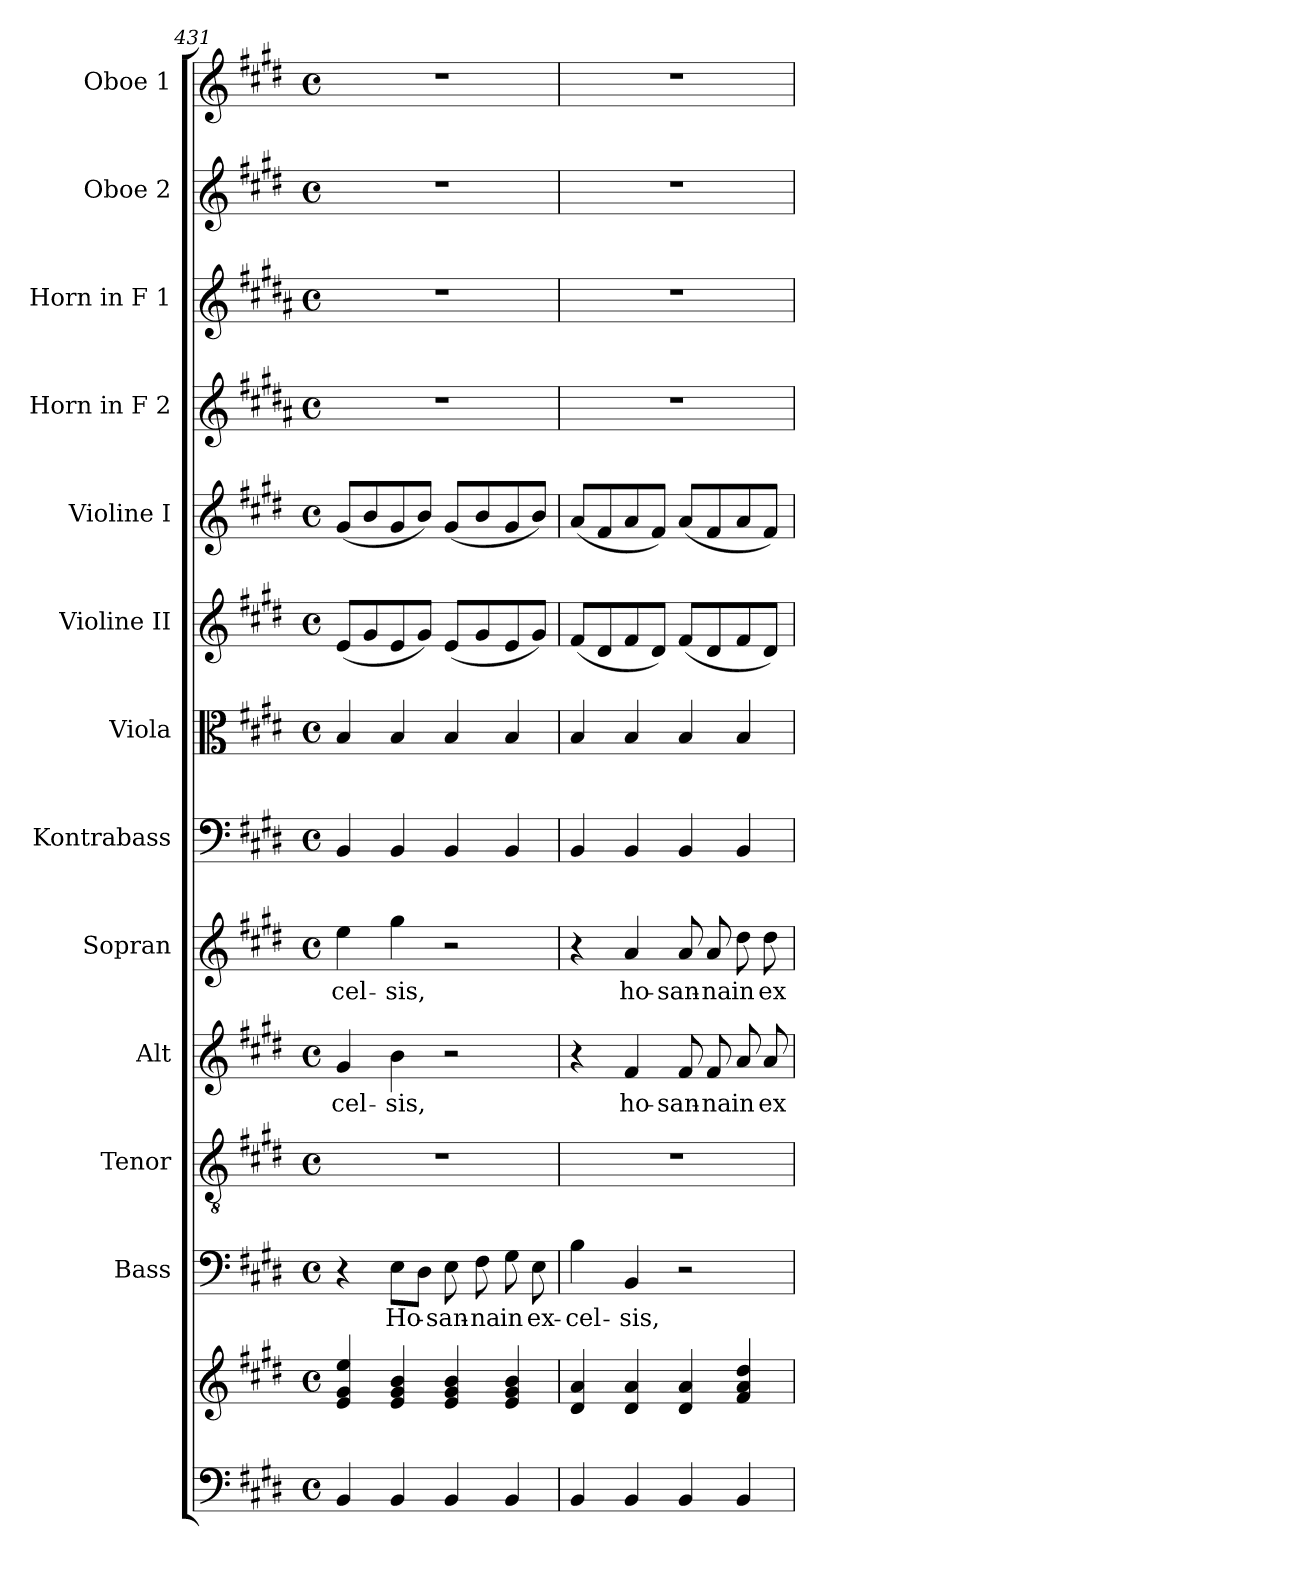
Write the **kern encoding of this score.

**kern	**kern	**kern	**text	**kern	**kern	**text	**kern	**text	**kern	**kern	**kern	**kern	**kern	**kern	**kern	**kern
*part13	*part13	*part12	*part12	*part11	*part10	*part10	*part9	*part9	*part8	*part7	*part6	*part5	*part4	*part3	*part2	*part1
*staff14	*staff13	*staff12	*staff12	*staff11	*staff10	*staff10	*staff9	*staff9	*staff8	*staff7	*staff6	*staff5	*staff4	*staff3	*staff2	*staff1
*	*	*I"Bass	*	*I"Tenor	*I"Alt	*	*I"Sopran	*	*I"Kontrabass	*I"Viola	*I"Violine II	*I"Violine I	*I"Horn in F 2	*I"Horn in F 1	*I"Oboe 2	*I"Oboe 1
*	*	*I'B.	*	*I'T.	*I'A.	*	*I'S.	*	*I'Kb.	*I'Vla.	*I'Vl. II	*I'Vl. I	*	*	*I'Ob.. 2	*I'Ob. 1
*clefF4	*clefG2	*clefF4	*	*clefGv2	*clefG2	*	*clefG2	*	*clefF4	*clefC3	*clefG2	*clefG2	*clefG2	*clefG2	*clefG2	*clefG2
*	*	*	*	*	*	*	*	*	*ITrd7c12	*	*	*	*ITrd4c7	*ITrd4c7	*	*
*k[f#c#g#d#]	*k[f#c#g#d#]	*k[f#c#g#d#]	*	*k[f#c#g#d#]	*k[f#c#g#d#]	*	*k[f#c#g#d#]	*	*k[f#c#g#d#]	*k[f#c#g#d#]	*k[f#c#g#d#]	*k[f#c#g#d#]	*k[f#c#g#d#]	*k[f#c#g#d#]	*k[f#c#g#d#]	*k[f#c#g#d#]
*E:	*E:	*E:	*	*E:	*E:	*	*E:	*	*E:	*E:	*E:	*E:	*E:	*E:	*E:	*E:
*M4/4	*M4/4	*M4/4	*	*M4/4	*M4/4	*	*M4/4	*	*M4/4	*M4/4	*M4/4	*M4/4	*M4/4	*M4/4	*M4/4	*M4/4
*met(c)	*met(c)	*met(c)	*	*met(c)	*met(c)	*	*met(c)	*	*met(c)	*met(c)	*met(c)	*met(c)	*met(c)	*met(c)	*met(c)	*met(c)
=431	=431	=431	=431	=431	=431	=431	=431	=431	=431	=431	=431	=431	=431	=431	=431	=431
!	!	!	!	!	!	!LO:LY:b	!	!LO:LY:b	!	!	!	!	!	!	!	!
4BB/	4e/ 4g#/ 4ee/	4r	.	1r	4g#/	-cel-	4ee\	-cel-	4BBB/	4B/	(<8e/L	(<8g#/L	1r	1r	1r	1r
.	.	.	.	.	.	.	.	.	.	.	8g#/	8b/	.	.	.	.
!	!	!	!LO:LY:b	!	!	!LO:LY:b	!	!LO:LY:b	!	!	!	!	!	!	!	!
4BB/	4e/ 4g#/ 4b/	8E\L	Ho-	.	4b\	-sis,	4gg#\	-sis,	4BBB/	4B/	8e/	8g#/	.	.	.	.
.	.	8D#\J	.	.	.	.	.	.	.	.	8g#/J)	8b/J)	.	.	.	.
!	!	!	!LO:LY:b	!	!	!	!	!	!	!	!	!	!	!	!	!
4BB/	4e/ 4g#/ 4b/	8E\	-san-	.	2r	.	2r	.	4BBB/	4B/	(<8e/L	(<8g#/L	.	.	.	.
!	!	!	!LO:LY:b	!	!	!	!	!	!	!	!	!	!	!	!	!
.	.	8F#\	-na	.	.	.	.	.	.	.	8g#/	8b/	.	.	.	.
!	!	!	!LO:LY:b	!	!	!	!	!	!	!	!	!	!	!	!	!
4BB/	4e/ 4g#/ 4b/	8G#\	in	.	.	.	.	.	4BBB/	4B/	8e/	8g#/	.	.	.	.
!	!	!	!LO:LY:b	!	!	!	!	!	!	!	!	!	!	!	!	!
.	.	8E\	ex-	.	.	.	.	.	.	.	8g#/J)	8b/J)	.	.	.	.
=432	=432	=432	=432	=432	=432	=432	=432	=432	=432	=432	=432	=432	=432	=432	=432	=432
!	!	!	!LO:LY:b	!	!	!	!	!	!	!	!	!	!	!	!	!
4BB/	4d#/ 4a/	4B\	-cel-	1r	4r	.	4r	.	4BBB/	4B/	(<8f#/L	(<8a/L	1r	1r	1r	1r
.	.	.	.	.	.	.	.	.	.	.	8d#/	8f#/	.	.	.	.
!	!	!	!LO:LY:b	!	!	!LO:LY:b	!	!LO:LY:b	!	!	!	!	!	!	!	!
4BB/	4d#/ 4a/	4BB/	-sis,	.	4f#/	ho-	4a/	ho-	4BBB/	4B/	8f#/	8a/	.	.	.	.
.	.	.	.	.	.	.	.	.	.	.	8d#/J)	8f#/J)	.	.	.	.
!	!	!	!	!	!	!LO:LY:b	!	!LO:LY:b	!	!	!	!	!	!	!	!
4BB/	4d#/ 4a/	2r	.	.	8f#/	-san-	8a/	-san-	4BBB/	4B/	(<8f#/L	(<8a/L	.	.	.	.
!	!	!	!	!	!	!LO:LY:b	!	!LO:LY:b	!	!	!	!	!	!	!	!
.	.	.	.	.	8f#/	-na	8a/	-na	.	.	8d#/	8f#/	.	.	.	.
!	!	!	!	!	!	!LO:LY:b	!	!LO:LY:b	!	!	!	!	!	!	!	!
4BB/	4f#/ 4a/ 4dd#/	.	.	.	8a/	in	8dd#\	in	4BBB/	4B/	8f#/	8a/	.	.	.	.
!	!	!	!	!	!	!LO:LY:b	!	!LO:LY:b	!	!	!	!	!	!	!	!
.	.	.	.	.	8a/	ex-	8dd#\	ex-	.	.	8d#/J)	8f#/J)	.	.	.	.
=	=	=	=	=	=	=	=	=	=	=	=	=	=	=	=	=
*-	*-	*-	*-	*-	*-	*-	*-	*-	*-	*-	*-	*-	*-	*-	*-	*-
